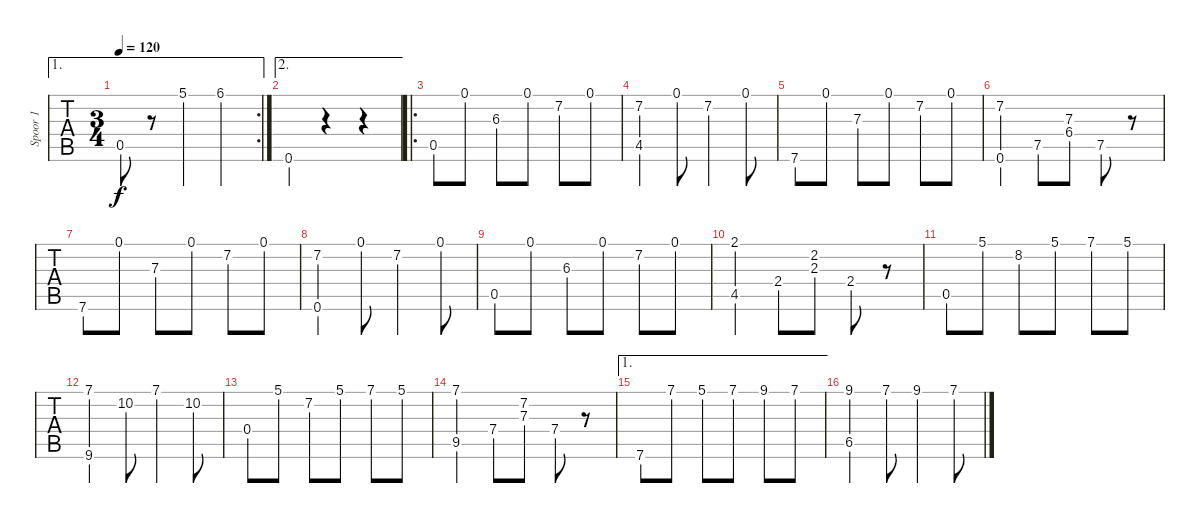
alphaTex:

\track ("Spoor 1" "Spoor 1") {instrument acousticguitarnylon}
\staff {tabs}
\tuning (E4 B3 G3 D3 A2 E2) {hide}
\ae 1
\rc 2
\ts (3 4)
\tempo 120
\clef g2
\ks c
0.5.8{dy f} r.8 5.1.4 6.1.4 |
\ae 2
0.6.4 r.4 r.4 |
\ro
0.5.8 0.1.8 6.3.8 0.1.8 7.2.8 0.1.8 |
(7.2 4.5).4 0.1.8 7.2.4 0.1.8 |
7.6.8 0.1.8 7.3.8 0.1.8 7.2.8 0.1.8 |
(7.2 0.6).4 7.5.8 (7.3 6.4).8 7.5.8 r.8 |
7.6.8 0.1.8 7.3.8 0.1.8 7.2.8 0.1.8 |
(7.2 0.6).4 0.1.8 7.2.4 0.1.8 |
0.5.8 0.1.8 6.3.8 0.1.8 7.2.8 0.1.8 |
(2.1 4.5).4 2.4.8 (2.2 2.3).8 2.4.8 r.8 |
0.5.8 5.1.8 8.2.8 5.1.8 7.1.8 5.1.8 |
(7.1 9.6).4 10.2.8 7.1.4 10.2.8 |
0.4.8 5.1.8 7.2.8 5.1.8 7.1.8 5.1.8 |
(7.1 9.5).4 7.4.8 (7.2 7.3).8 7.4.8 r.8 |
\ae 1
7.6.8 7.1.8 5.1.8 7.1.8 9.1.8 7.1.8 |
(9.1 6.5).4 7.1.8 9.1.4 7.1.8
